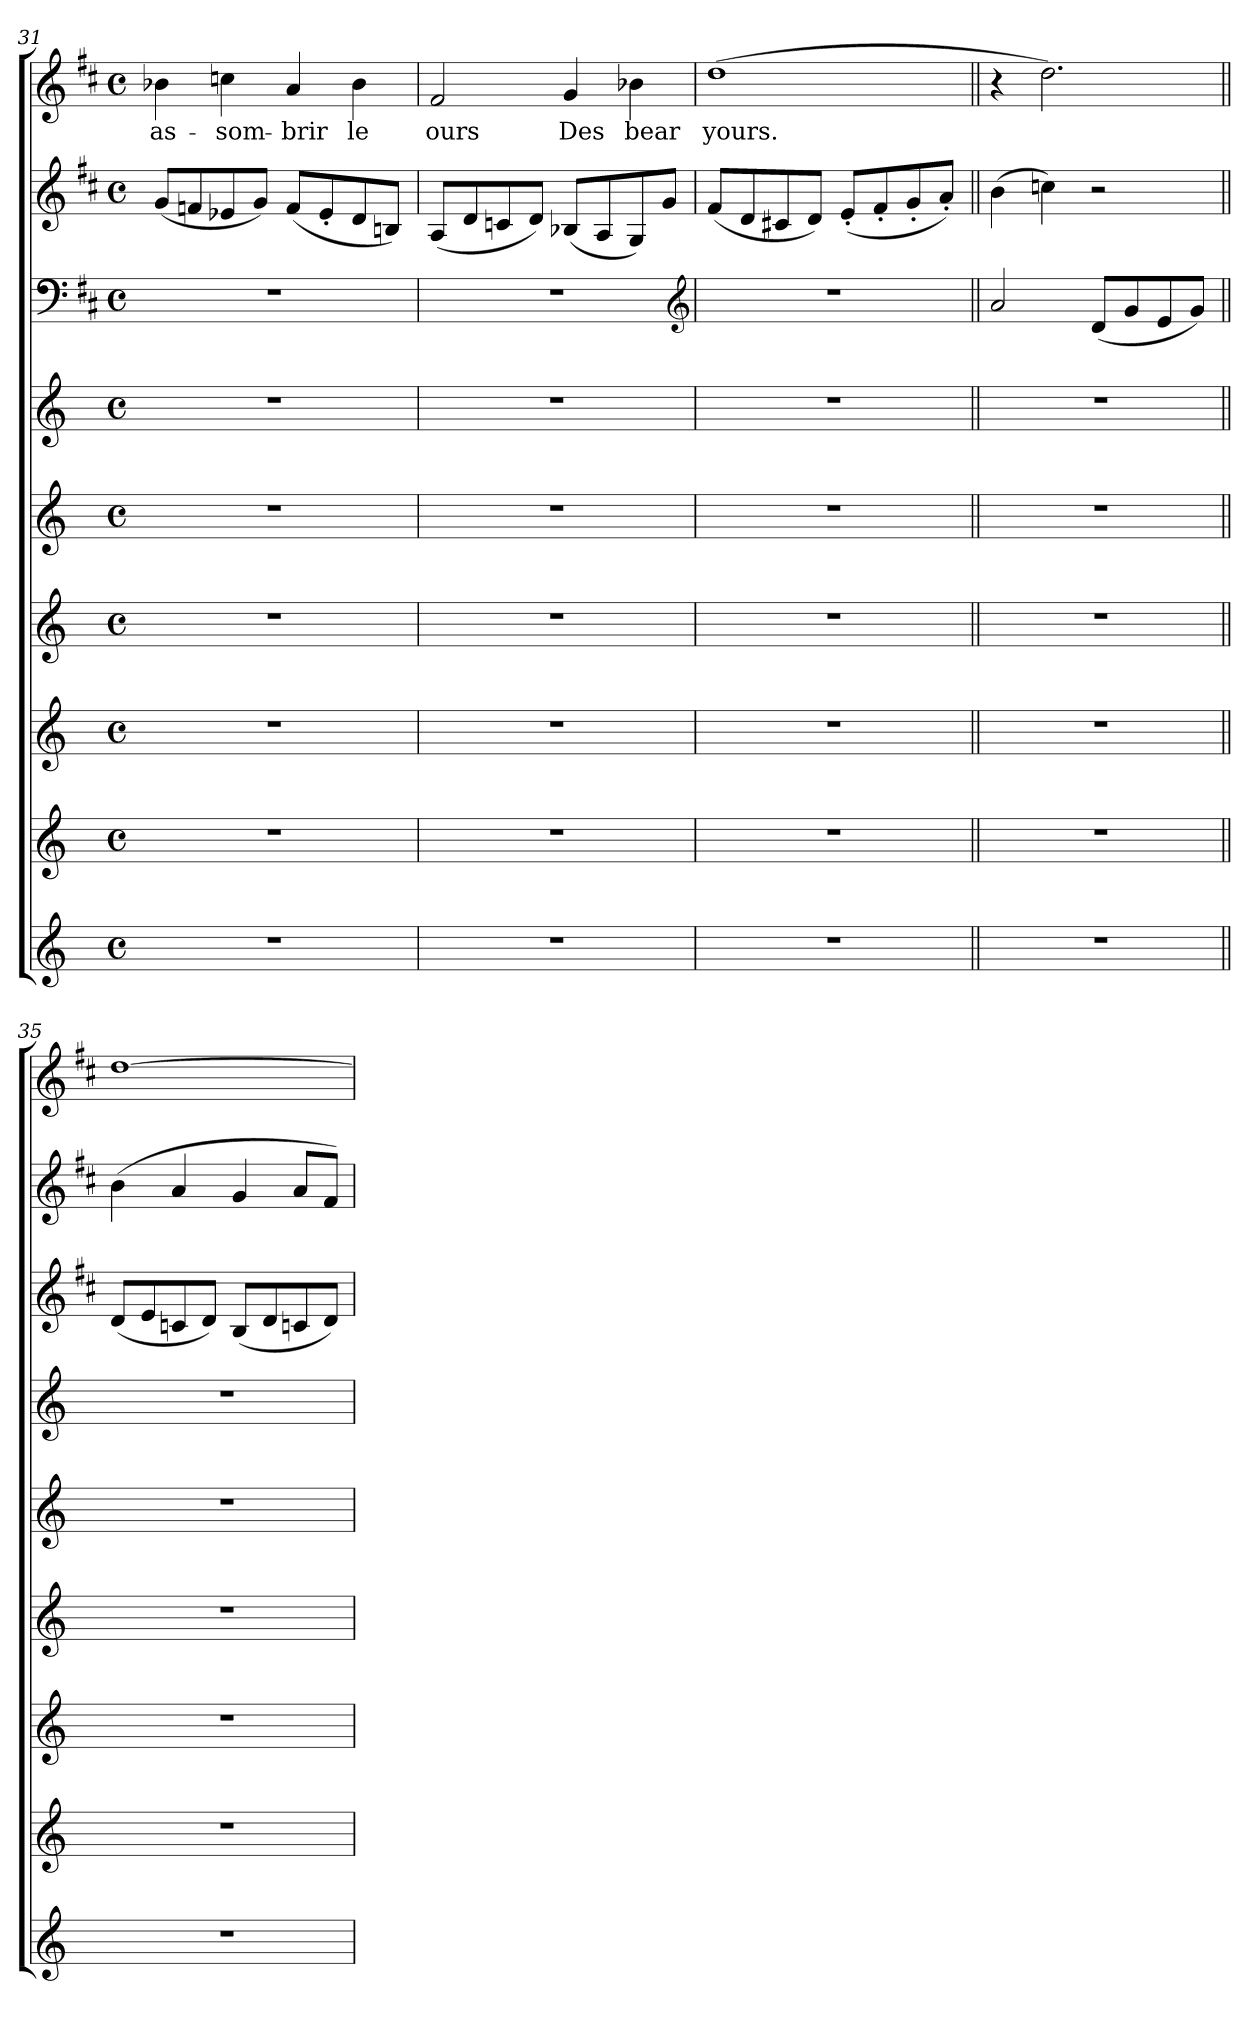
**kern	**kern	**kern	**kern	**kern	**kern	**kern	**kern	**kern	**text
*part9	*part8	*part7	*part6	*part5	*part4	*part3	*part2	*part1	*part1
*staff9	*staff8	*staff7	*staff6	*staff5	*staff4	*staff3	*staff2	*staff1	*staff1
*clefG2	*clefG2	*clefG2	*clefG2	*clefG2	*clefG2	*clefF4	*clefG2	*clefG2	*
*k[]	*k[]	*k[]	*k[]	*k[]	*k[]	*k[f#c#]	*k[f#c#]	*k[f#c#]	*
*C:	*C:	*C:	*C:	*C:	*C:	*D:	*D:	*D:	*
*M4/4	*M4/4	*M4/4	*M4/4	*M4/4	*M4/4	*M4/4	*M4/4	*M4/4	*
*met(c)	*met(c)	*met(c)	*met(c)	*met(c)	*met(c)	*met(c)	*met(c)	*met(c)	*
=31	=31	=31	=31	=31	=31	=31	=31	=31	=31
1r	1r	1r	1r	1r	1r	1r	(8g/L	4b-X\	as-
.	.	.	.	.	.	.	8fn/	.	.
.	.	.	.	.	.	.	8e-X/	4cc\	som-
.	.	.	.	.	.	.	8g/J)	.	.
.	.	.	.	.	.	.	(8f/L	4a/	brir
.	.	.	.	.	.	.	8e-'/	.	.
.	.	.	.	.	.	.	8d/	4b-\	le
.	.	.	.	.	.	.	8Bn/J)	.	.
!!LO:LB:g=z
=32	=32	=32	=32	=32	=32	=32	=32	=32	=32
1r	1r	1r	1r	1r	1r	1r	(8A/L	2f#/	ours
.	.	.	.	.	.	.	8d/	.	.
.	.	.	.	.	.	.	8c/	.	.
.	.	.	.	.	.	.	8d/J)	.	.
.	.	.	.	.	.	.	(8B-X/L	4g/	Des
.	.	.	.	.	.	.	8A/	.	.
.	.	.	.	.	.	.	8G/)	4b-X\	bear
.	.	.	.	.	.	.	8g/J	.	.
*	*	*	*	*	*	*clefG2	*	*	*
=33	=33	=33	=33	=33	=33	=33	=33	=33	=33
1r	1r	1r	1r	1r	1r	1r	(8f#/L	(1dd\	yours.
.	.	.	.	.	.	.	8d/	.	.
.	.	.	.	.	.	.	8c#X/	.	.
.	.	.	.	.	.	.	8d/J)	.	.
.	.	.	.	.	.	.	(8e'/L	.	.
.	.	.	.	.	.	.	8f#'/	.	.
.	.	.	.	.	.	.	8g'/	.	.
.	.	.	.	.	.	.	8a'/J)	.	.
=34||	=34||	=34||	=34||	=34||	=34||	=34||	=34||	=34||	=34||
1r	1r	1r	1r	1r	1r	2a/	(4b\	4r	.
.	.	.	.	.	.	.	4ccn\)	2.dd\)	.
.	.	.	.	.	.	(8d/L	2r	.	.
.	.	.	.	.	.	8g/	.	.	.
.	.	.	.	.	.	8e/	.	.	.
.	.	.	.	.	.	8g/J)	.	.	.
=35||	=35||	=35||	=35||	=35||	=35||	=35||	=35||	=35||	=35||
1r	1r	1r	1r	1r	1r	(8d/L	(4b\	[1dd\	.
.	.	.	.	.	.	8e/	.	.	.
.	.	.	.	.	.	8cn/	4a/	.	.
.	.	.	.	.	.	8d/J)	.	.	.
.	.	.	.	.	.	(8B/L	4g/	.	.
.	.	.	.	.	.	8d/	.	.	.
.	.	.	.	.	.	8cn/	8a/L	.	.
.	.	.	.	.	.	8d/J)	8f#/J)	.	.
=	=	=	=	=	=	=	=	=	=
*-	*-	*-	*-	*-	*-	*-	*-	*-	*-
